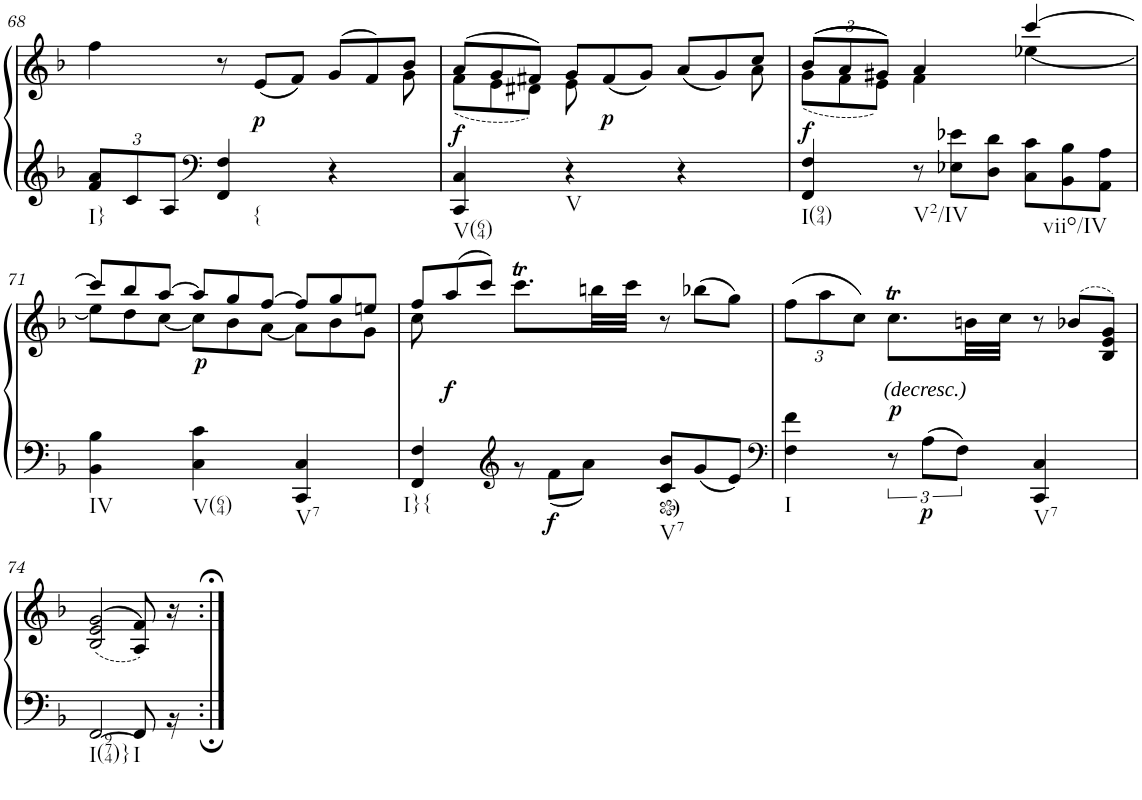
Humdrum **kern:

**kern	**kern	**dynam
*part1	*part1	*part1
*staff2	*staff1	*staff1/2
*I"Klavier linke Hand	*	*
!!LO:PB:g=z
*clefG2	*clefG2	*
*k[b-]	*k[b-]	*
*M3/4	*M3/4	*
*Xbrackettup	*	*
=68	=68	=68
*	*^	*
!LO:TX:b:t=I}	!	!	!
12f/ 12a/L	4ff\	2ryy	.
12c/	.	.	.
12A/J	.	.	.
*clefF4	*	*	*
!LO:TX:b:t={	!	!	!
4FF/ 4F/	12r	.	.
!	!	!	!LO:DY:b
.	(12e/L	.	p
.	12f/J)	.	.
*	*Xbrackettup	*brackettup	*
4r	(12g/L	12ryy	.
.	12f/)	12ryy	.
.	12b-/J	12g\	.
=69	=69	=69	=69
*	*Xbrackettup	*	*
!LO:TX:b:t=V(64)	!	!	!
!	!	!	!LO:DY:a=2
4CC/ 4C/	(12a/L	(12f\L	f
.	12g/	12e\	.
.	12f#X/J)	12d#X\J)	.
!LO:TX:b:t=V	!	!	!
4r	12g/L	8e\	.
!	!	!	!LO:DY:b
.	(<12f#/	.	p
.	.	8ryy	.
.	12g/J)	.	.
*	*	*brackettup	*
4r	(<12a/L	12ryy	.
.	12g/)	12ryy	.
.	12cc/J	12a\	.
=70	=70	=70	=70
*	*Xbrackettup	*	*
!LO:TX:b:t=I(94)	!	!	!
!	!	!	!LO:DY:a=2
4FF/ 4F/	((12b-/L	(12g\L	f
.	12a/	12f\	.
.	12g#X/J))	12e\J)	.
*brackettup	*brackettup	*	*
!LO:TX:b:t=V2/IV	!	!	!
12r	6a/	4f\	.
12E-X\ 12e-X\L	.	.	.
12D\ 12d\J	12ryy	.	.
*Xbrackettup	*	*	*
!LO:TX:b:t=viio/IV	!	!	!
12C\ 12c\L	[4ccc/	[4ee-X\	.
12BB-\ 12B-\	.	.	.
12AA\ 12A\J	.	.	.
!!LO:LB:g=z	!!
=71	=71	=71	=71
*^	*	*	*
!LO:TX:b:t=IV	!	!	!	!
!LO:TX:b:t=V(64)	!	!	!	!
!LO:TX:b:t=V7	!	!	!	!
2.ryy	4BB-\ 4B-\	12ccc/L]	12ee-\L]	.
.	.	12bb-/	12dd\	.
.	.	[12aa/J	[12cc\J	.
!	!	!	!	!LO:DY:b
.	4C\ 4c\	12aa/L]	12cc\L]	p
.	.	12gg/	12b-\	.
.	.	[12ff/J	[12a\J	.
.	4CC/ 4C/	12ff/L]	12a\L]	.
.	.	12gg/	12b-\	.
.	.	12een/J	12g\J	.
=72	=72	=72	=72	=72
*	*	*Xbrackettup	*	*
!LO:TX:b:t=I}{	!	!	!	!
4ryy	4FF/ 4F/	12ff/L	8cc\	.
!	!	!	!	!LO:DY:b
.	.	(12aa/	.	f
.	.	.	2ryy	.
.	.	12ccc/J)	.	.
*clefG2	*	*	*	*
*	*brackettup	*	*	*
4ryy	12r	8.cccT\L	.	.
!	!	!	!	!LO:DY:b=2
.	12f\L	.	.	f
.	12a\J	.	.	.
.	.	32bbn\LL	.	.
.	.	32ccc\JJJ	.	.
*Xbrackettup	*	*brackettup	*	*
!LO:TX:b:t=V7	!	!	!	!
12b-/L	4c/	12r	.	.
12g/	.	(>12bb-X\L	.	.
.	.	.	8ryy	.
12e/J	.	12gg\J)	.	.
*	*	*v	*v	*
=73	=73	=73	=73
*clefF4	*	*	*
*	*	*Xbrackettup	*
!LO:TX:b:t=I	!	!	!
4ryy	4F\ 4f\	(12ff\L	.
.	.	12aa\	.
.	.	12cc\J)	.
*brackettup	*	*	*
!	!	!LO:TX:b:i:t=(decresc.)	!
!	!	!	!LO:DY:a=2
12r	2ryy	8.ccT\L	p
!	!	!	!LO:DY:b=2
12A\L	.	.	p
12F\J	.	.	.
.	.	32bn\LL	.
.	.	32cc\JJJ	.
*	*	*brackettup	*
!LO:TX:b:t=V7	!	!	!
4CC/ 4C/	.	12r	.
.	.	(>12b-X/L	.
.	.	12B-/ 12e/ 12g/J)	.
!!LO:LB:g=z
=74	=74	=74	=74
!LO:TX:b:t=I(974)}	!	!	!
2ryy	[2FF/	((>2B-/ 2e/ 2g/	.
!LO:TX:b:t=I	!	!	!
8ryy	8FF/]	8A/ 8f/))	.
16ryy	16r	16r	.
*v	*v	*	*
=:|!	=:|!	=:|!
*-	*-	*-
